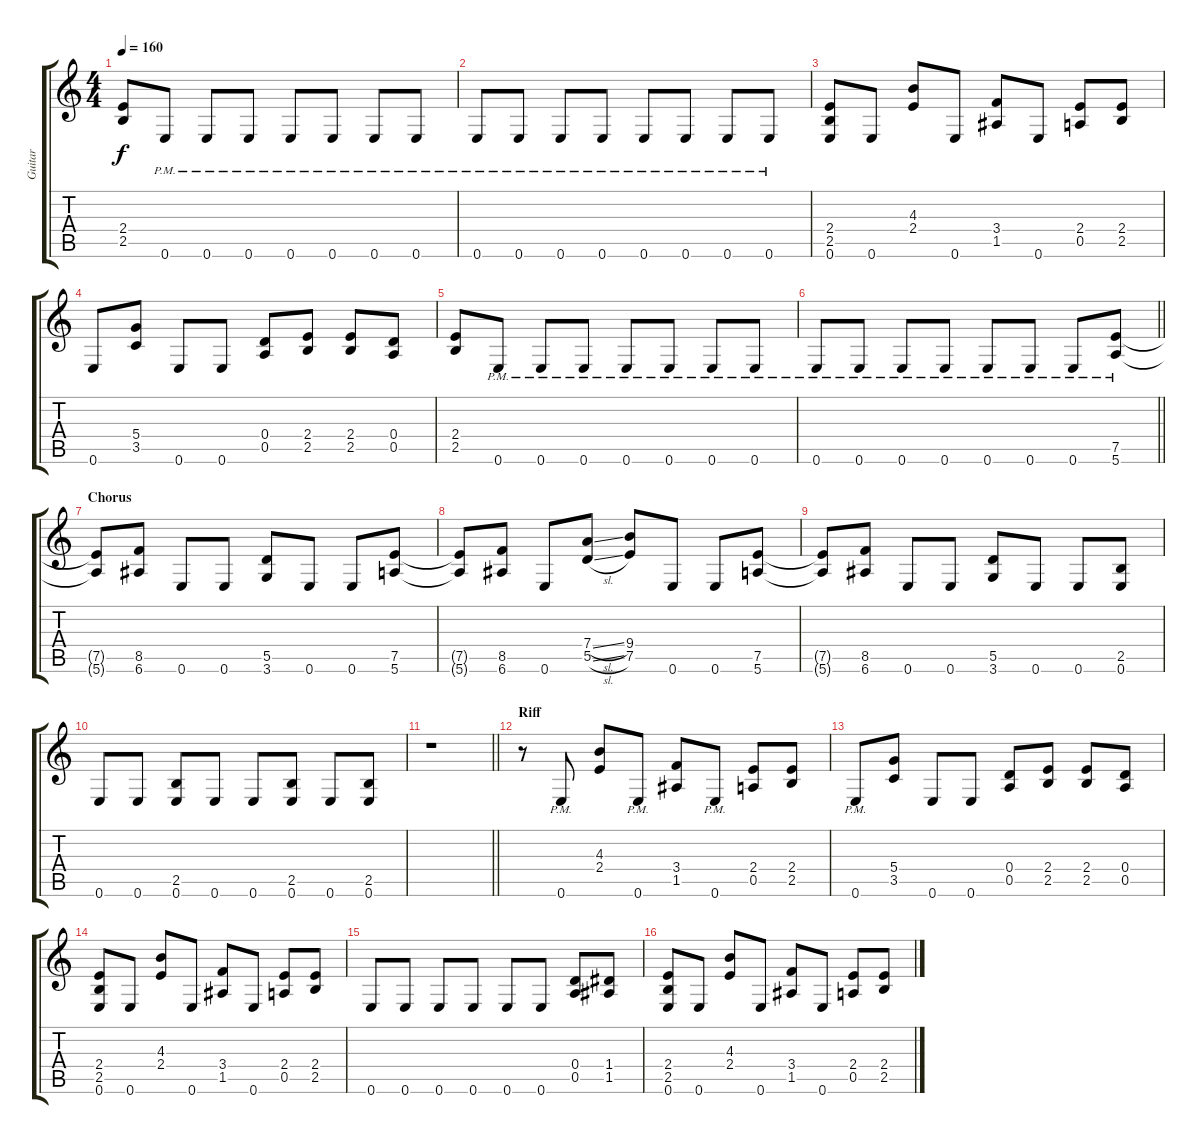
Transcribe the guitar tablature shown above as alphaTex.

\track ("Guitar" "Guitar") {instrument distortionguitar}
\staff {score tabs}
\tuning (E4 B3 G3 D3 A2 E2) {hide}
\ts (4 4)
\tempo 160
\clef g2
\ks c
(2.4 2.5).8{dy f} 0.6{pm}.8 0.6{pm}.8 0.6{pm}.8 0.6{pm}.8 0.6{pm}.8 0.6{pm}.8 0.6{pm}.8 |
0.6{pm}.8 0.6{pm}.8 0.6{pm}.8 0.6{pm}.8 0.6{pm}.8 0.6{pm}.8 0.6{pm}.8 0.6{pm}.8 |
(2.4 2.5 0.6).8 0.6.8 (4.3 2.4).8 0.6.8 (3.4 1.5).8 0.6.8 (2.4 0.5).8 (2.4 2.5).8 |
0.6.8 (5.4 3.5).8 0.6.8 0.6.8 (0.4 0.5).8 (2.4 2.5).8 (2.4 2.5).8 (0.4 0.5).8 |
(2.4 2.5).8 0.6{pm}.8 0.6{pm}.8 0.6{pm}.8 0.6{pm}.8 0.6{pm}.8 0.6{pm}.8 0.6{pm}.8 |
\barLineRight lightlight
0.6{pm}.8 0.6{pm}.8 0.6{pm}.8 0.6{pm}.8 0.6{pm}.8 0.6{pm}.8 0.6{pm}.8 (7.5 5.6{pm}).8 |
\section ("" "Chorus")
(7.5{t} 5.6{t}).8 (8.5 6.6).8 0.6.8 0.6.8 (5.5 3.6).8 0.6.8 0.6.8 (7.5 5.6).8 |
(7.5{t} 5.6{t}).8 (8.5 6.6).8 0.6.8 (7.4{sl} 5.5{sl}).8 (9.4 7.5).8 0.6.8 0.6.8 (7.5 5.6).8 |
(7.5{t} 5.6{t}).8 (8.5 6.6).8 0.6.8 0.6.8 (5.5 3.6).8 0.6.8 0.6.8 (2.5 0.6).8 |
0.6.8 0.6.8 (2.5 0.6).8 0.6.8 0.6.8 (2.5 0.6).8 0.6.8 (2.5 0.6).8 |
\barLineRight lightlight
r.1 |
\section ("" "Riff")
r.8 0.6{pm}.8 (4.3 2.4).8 0.6{pm}.8 (3.4 1.5).8 0.6{pm}.8 (2.4 0.5).8 (2.4 2.5).8 |
0.6{pm}.8 (5.4 3.5).8 0.6.8 0.6.8 (0.4 0.5).8 (2.4 2.5).8 (2.4 2.5).8 (0.4 0.5).8 |
(2.4 2.5 0.6).8 0.6.8 (4.3 2.4).8 0.6.8 (3.4 1.5).8 0.6.8 (2.4 0.5).8 (2.4 2.5).8 |
0.6.8 0.6.8 0.6.8 0.6.8 0.6.8 0.6.8 (0.4 0.5).8 (1.4 1.5).8 |
(2.4 2.5 0.6).8 0.6.8 (4.3 2.4).8 0.6.8 (3.4 1.5).8 0.6.8 (2.4 0.5).8 (2.4 2.5).8
